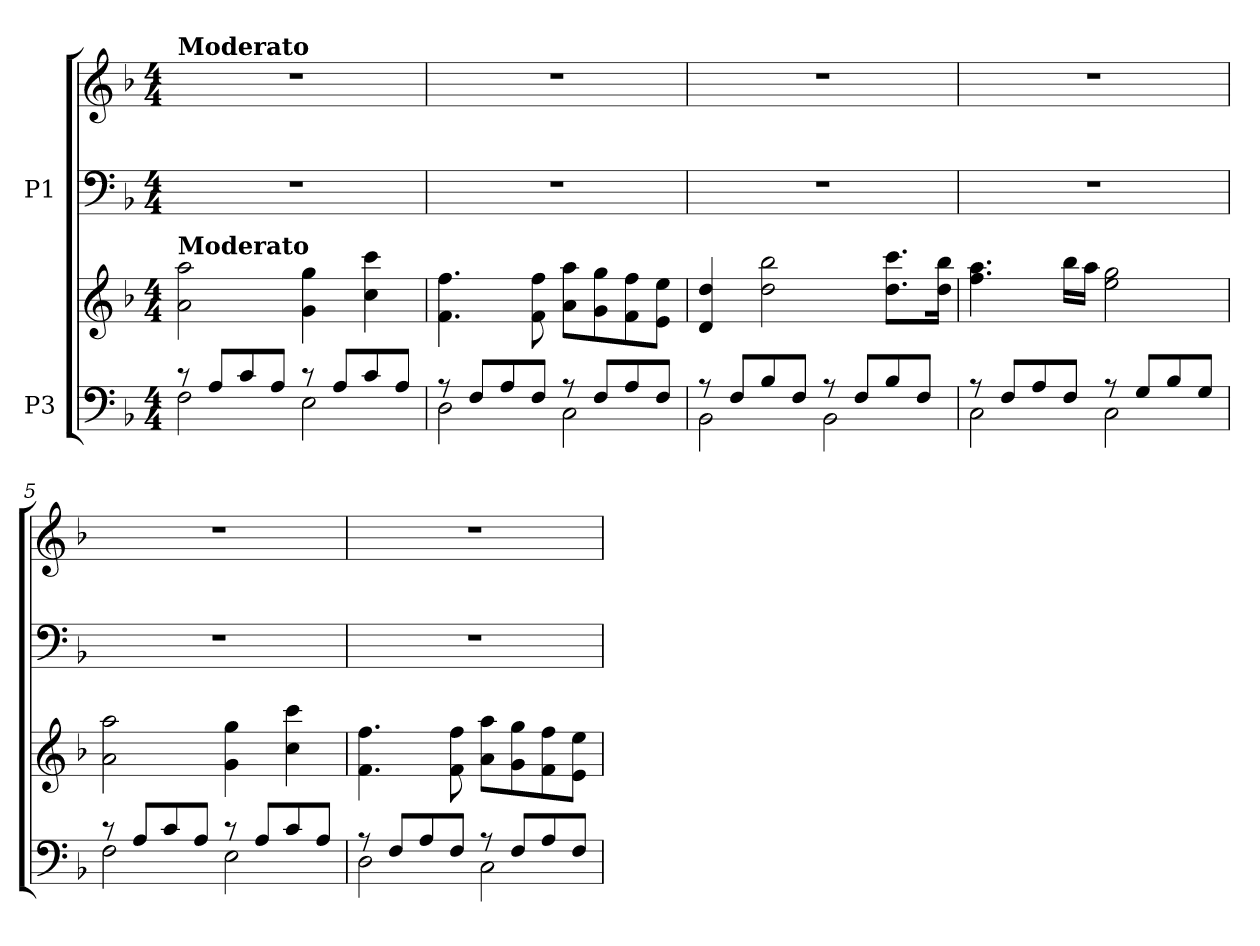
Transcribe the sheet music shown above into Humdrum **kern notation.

**kern	**kern	**kern	**kern
*part2	*part2	*part1	*part1
*staff4	*staff3	*staff2	*staff1
*I"P3	*	*I"P1	*
!!LO:PB:g=z
*clefF4	*clefG2	*clefF4	*clefG2
*k[b-]	*k[b-]	*k[b-]	*k[b-]
*F:	*F:	*F:	*F:
*M4/4	*M4/4	*M4/4	*M4/4
*MM100	*MM100	*MM100	*MM100
=1	=1	=1	=1
*^	*	*	*
!	!	!	!	!LO:TX:a:B:t=Moderato
!	!	!LO:TX:a:B:t=Moderato	!	!
8r	2Fi\	2ai\ 2aai	1r	1r
8Ai/L	.	.	.	.
8ci/	.	.	.	.
8Ai/J	.	.	.	.
8r	2Ei\	4gi\ 4ggi	.	.
8Ai/L	.	.	.	.
8ci/	.	4cci\ 4ccci	.	.
8Ai/J	.	.	.	.
=2	=2	=2	=2	=2
8r	2Di\	4.fi\ 4.ffi	1r	1r
8Fi/L	.	.	.	.
8Ai/	.	.	.	.
8Fi/J	.	8fi\ 8ffi	.	.
8r	2Ci\	8ai\ 8aaiL	.	.
8Fi/L	.	8gi\ 8ggi	.	.
8Ai/	.	8fi\ 8ffi	.	.
8Fi/J	.	8ei\ 8eeiJ	.	.
=3	=3	=3	=3	=3
8r	2BB-i\	4di/ 4ddi	1r	1r
8Fi/L	.	.	.	.
8B-i/	.	2ddi\ 2bb-i	.	.
8Fi/J	.	.	.	.
8r	2BB-i\	.	.	.
8Fi/L	.	.	.	.
8B-i/	.	8.ddi\ 8.ccciL	.	.
8Fi/J	.	.	.	.
.	.	16ddi\ 16bb-iJk	.	.
=4	=4	=4	=4	=4
8r	2Ci\	4.ffi\ 4.aai	1r	1r
8Fi/L	.	.	.	.
8Ai/	.	.	.	.
8Fi/J	.	16bb-i\LL	.	.
.	.	16aai\JJ	.	.
8r	2Ci\	2eei\ 2ggi	.	.
8Gi/L	.	.	.	.
8B-i/	.	.	.	.
8Gi/J	.	.	.	.
!!LO:LB:g=z
=5	=5	=5	=5	=5
8r	2Fi\	2ai\ 2aai	1r	1r
8Ai/L	.	.	.	.
8ci/	.	.	.	.
8Ai/J	.	.	.	.
8r	2Ei\	4gi\ 4ggi	.	.
8Ai/L	.	.	.	.
8ci/	.	4cci\ 4ccci	.	.
8Ai/J	.	.	.	.
=6	=6	=6	=6	=6
8r	2Di\	4.fi\ 4.ffi	1r	1r
8Fi/L	.	.	.	.
8Ai/	.	.	.	.
8Fi/J	.	8fi\ 8ffi	.	.
8r	2Ci\	8ai\ 8aaiL	.	.
8Fi/L	.	8gi\ 8ggi	.	.
8Ai/	.	8fi\ 8ffi	.	.
8Fi/J	.	8ei\ 8eeiJ	.	.
*v	*v	*	*	*
=	=	=	=
*-	*-	*-	*-
